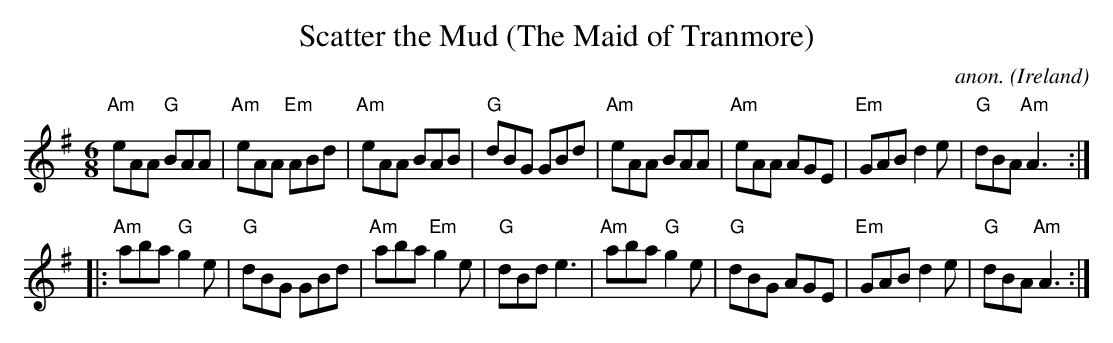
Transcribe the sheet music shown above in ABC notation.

X:1
T:Scatter the Mud (The Maid of Tranmore)
C:anon.
O:Ireland
M:6/8
L:1/8
K:Ador
"Am"eAA "G"BAA|"Am"eAA "Em"ABd|"Am"eAA BAB|"G"dBG GBd|\
"Am"eAA BAA|"Am"eAA AGE|"Em"GAB d2e|"G"dBA "Am"A3:|
|:"Am"aba "G"g2e|"G"dBG GBd|"Am"aba "Em"g2e|"G"dBd e3|\
"Am"aba "G"g2e|"G"dBG AGE|"Em"GAB d2e|"G"dBA "Am"A3:|
